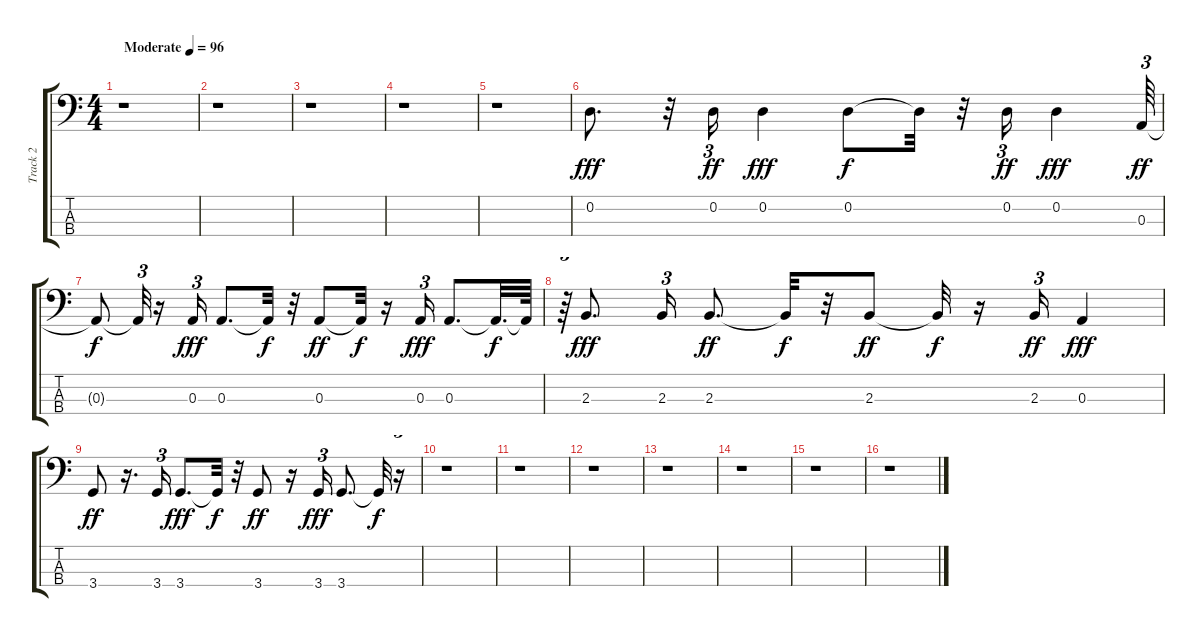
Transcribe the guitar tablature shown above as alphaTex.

\track ("Track 2" "Track 2") {instrument synthbass2}
\staff {score tabs}
\tuning (G2 D2 A1 E1) {hide}
\ts (4 4)
\tempo (96 "Moderate")
\clef f4
\ks c
r.1{dy fff instrument synthbass2} |
r.1 |
r.1 |
r.1 |
r.1 |
0.2.8{d} r.32 0.2.16{tu (3 2) dy ff} 0.2.4{dy fff} 0.2.8{dy f} 0.2{t}.32 r.32 0.2.16{tu (3 2) dy ff} 0.2.4{dy fff} 0.3.64{tu (3 2) dy ff} |
0.3{t}.8{dy f} 0.3{t}.32{tu (3 2)} r.16 0.3.16{tu (3 2) dy fff} 0.3.8{d} 0.3{t}.32{dy f} r.32 0.3.8{dy ff} 0.3{t}.32{dy f} r.16 0.3.16{tu (3 2) dy fff} 0.3.8{d} 0.3{t}.32{d dy f} 0.3{t}.64 |
r.64{tu (3 2)} 2.3.8{d dy fff} 2.3.16{tu (3 2)} 2.3.8{d dy ff} 2.3{t}.32{dy f} r.32 2.3.8{dy ff} 2.3{t}.32{dy f} r.16 2.3.16{tu (3 2) dy ff} 0.3.4{dy fff} |
3.4.8{dy ff} r.16{d} 3.4.16{tu (3 2)} 3.4.8{d dy fff} 3.4{t}.32{dy f} r.32 3.4.8{dy ff} r.16 3.4.16{tu (3 2) dy fff} 3.4.8{d} 3.4{t}.32{dy f} r.16{tu (3 2)} |
r.1 |
r.1 |
r.1 |
r.1 |
r.1 |
r.1 |
r.1
